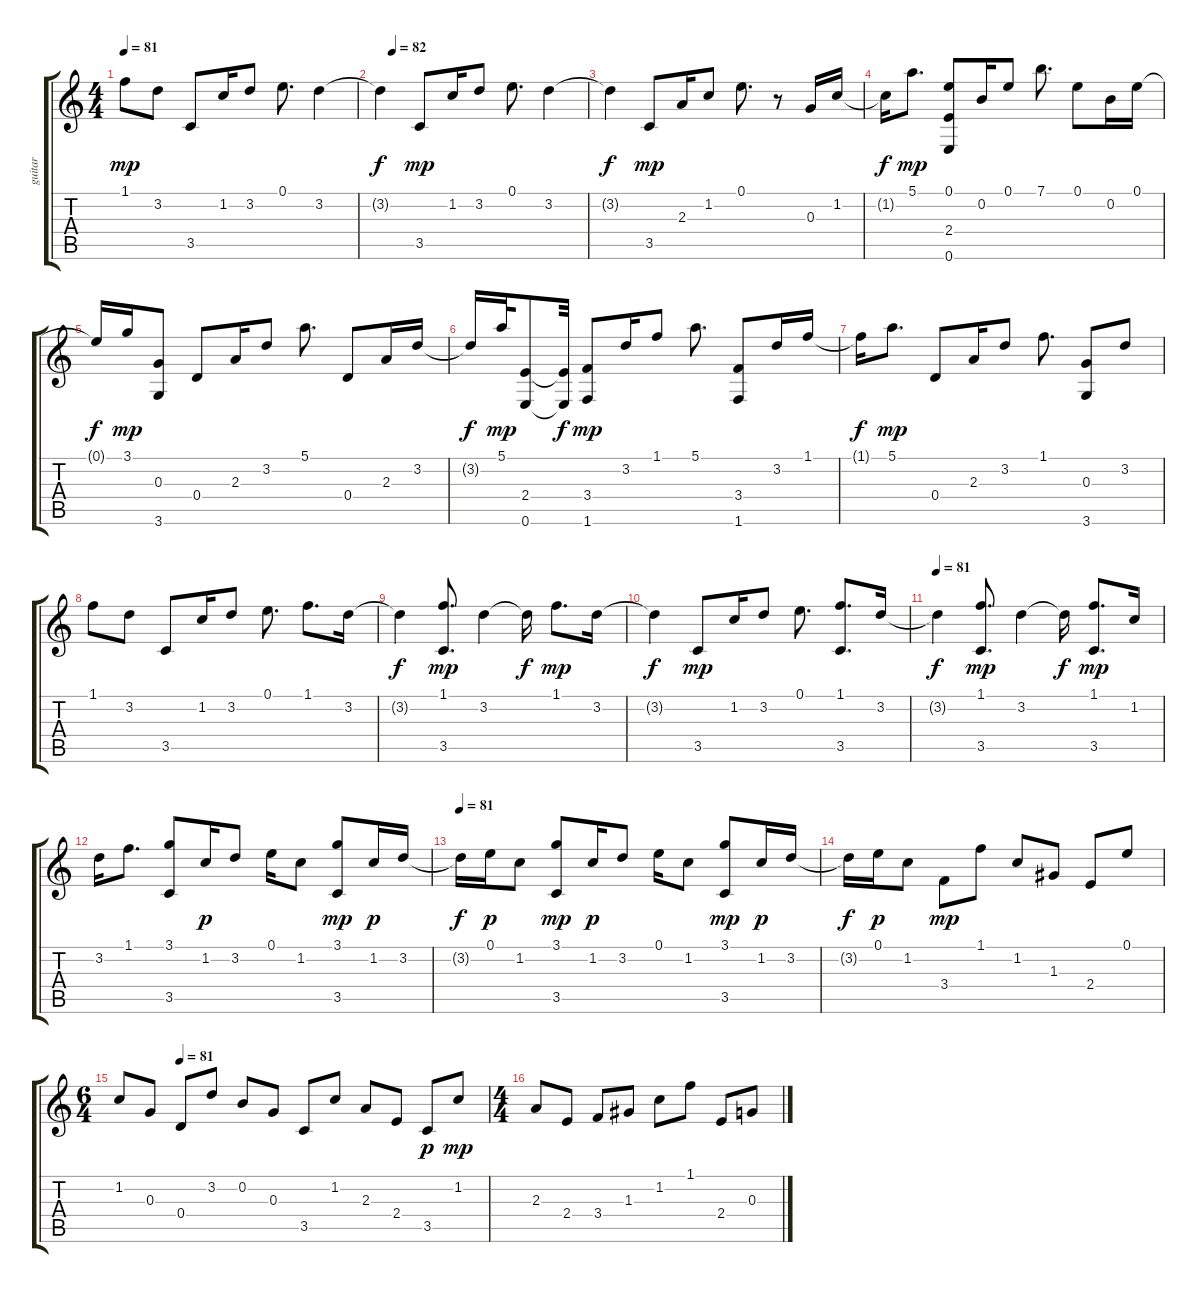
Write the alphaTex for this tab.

\track ("guitar" "guitar") {instrument acousticguitarsteel}
\staff {score tabs}
\tuning (E4 B3 G3 D3 A2 E2) {hide}
\ts (4 4)
\tempo 81
\clef g2
\ks c
1.1.8{dy mp} 3.2.8 3.5.8 1.2.16 3.2.8 0.1.8{d} 3.2.4 |
\tempo (82 0.0625)
3.2{t}.4{dy f} 3.5.8{dy mp} 1.2.16 3.2.8 0.1.8{d} 3.2.4 |
3.2{t}.4{dy f} 3.5.8{dy mp} 2.3.16 1.2.8 0.1.8{d} r.8 0.3.16 1.2.16 |
1.2{t}.16{dy f} 5.1.8{d dy mp} (0.1 2.4 0.6).8 0.2.16 0.1.8 7.1.8{d} 0.1.8 0.2.16 0.1.16 |
0.1{t}.16{dy f} 3.1.16{dy mp} (0.3 3.6).8 0.4.8 2.3.16 3.2.8 5.1.8{d} 0.4.8 2.3.16 3.2.16 |
3.2{t}.16{dy f} 5.1.32{dy mp} (2.4 0.6).8 (2.4{t} 0.6{t}).32{dy f} (3.4 1.6).8{dy mp} 3.2.16 1.1.8 5.1.8{d} (3.4 1.6).8 3.2.16 1.1.16 |
1.1{t}.16{dy f} 5.1.8{d dy mp} 0.4.8 2.3.16 3.2.8 1.1.8{d} (0.3 3.6).8 3.2.8 |
1.1.8 3.2.8 3.5.8 1.2.16 3.2.8 0.1.8{d} 1.1.8{d} 3.2.16 |
3.2{t}.4{dy f} (1.1 3.5).8{d dy mp} 3.2.4 3.2{t}.16{dy f} 1.1.8{d dy mp} 3.2.16 |
3.2{t}.4{dy f} 3.5.8{dy mp} 1.2.16 3.2.8 0.1.8{d} (1.1 3.5).8{d} 3.2.16 |
\tempo 81
3.2{t}.4{dy f} (1.1 3.5).8{d dy mp} 3.2.4 3.2{t}.16{dy f} (1.1 3.5).8{d dy mp} 1.2.16 |
3.2.16 1.1.8{d} (3.1 3.5).8 1.2.16{dy p} 3.2.8 0.1.16 1.2.8 (3.1 3.5).8{dy mp} 1.2.16{dy p} 3.2.16 |
\tempo 81
3.2{t}.16{dy f} 0.1.16{dy p} 1.2.8 (3.1 3.5).8{dy mp} 1.2.16{dy p} 3.2.8 0.1.16 1.2.8 (3.1 3.5).8{dy mp} 1.2.16{dy p} 3.2.16 |
3.2{t}.16{dy f} 0.1.16{dy p} 1.2.8 3.4.8{dy mp} 1.1.8 1.2.8 1.3.8 2.4.8 0.1.8 |
\ts (6 4)
\tempo (81 0.16666666666666666)
1.2.8 0.3.8 0.4.8 3.2.8 0.2.8 0.3.8 3.5.8 1.2.8 2.3.8 2.4.8 3.5.8{dy p} 1.2.8{dy mp} |
\ts (4 4)
2.3.8 2.4.8 3.4.8 1.3.8 1.2.8 1.1.8 2.4.8 0.3.8
